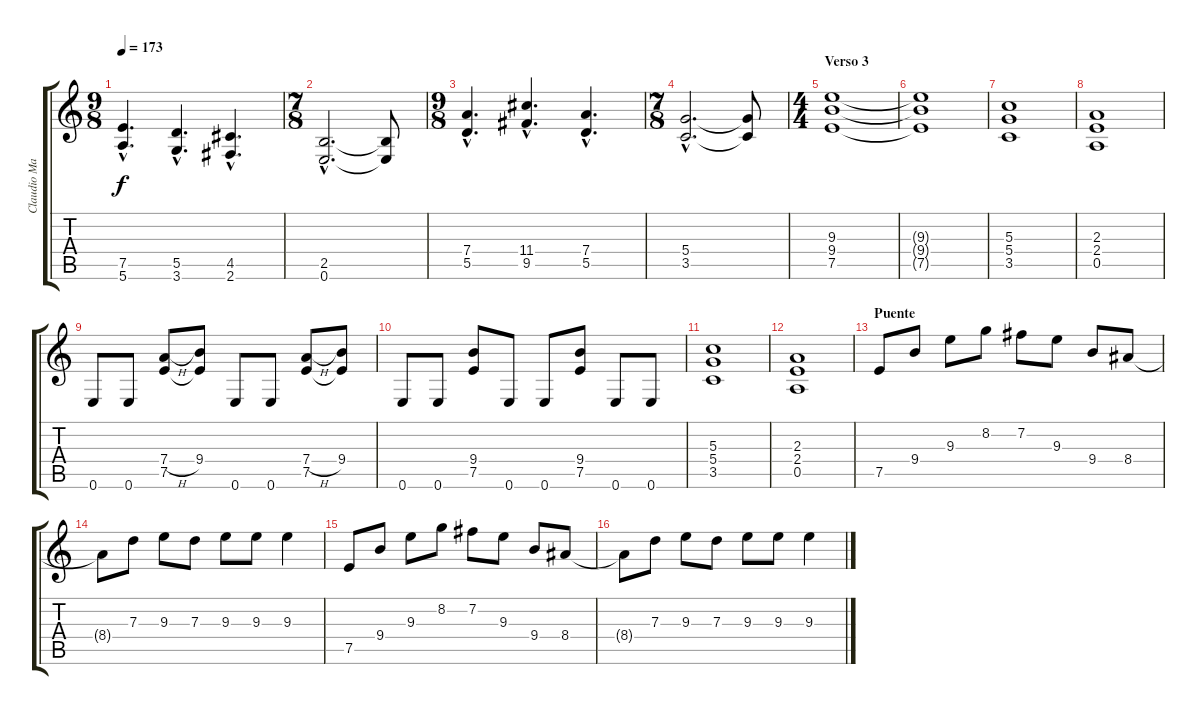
\track ("Claudio Marciello (Gtr 2)" "Claudio Ma") {instrument overdrivenguitar}
\staff {score tabs}
\tuning (E4 B3 G3 D3 A2 E2) {hide}
\ts (9 8)
\tempo 173
\clef g2
\ks c
(7.5{hac} 5.6{hac}).4{d dy f} (5.5{hac} 3.6{hac}).4{d} (4.5{hac} 2.6{hac}).4{d} |
\ts (7 8)
(2.5{hac} 0.6{hac}).2{d} (2.5{t} 0.6{t}).8 |
\ts (9 8)
(7.4{hac} 5.5{hac}).4{d} (11.4{hac} 9.5{hac}).4{d} (7.4{hac} 5.5{hac}).4{d} |
\ts (7 8)
(5.4{hac} 3.5{hac}).2{d} (5.4{t} 3.5{t}).8 |
\ts (4 4)
\section ("" "Verso 3")
(9.3 9.4 7.5).1 |
(9.3{t} 9.4{t} 7.5{t}).1 |
(5.3 5.4 3.5).1 |
(2.3 2.4 0.5).1 |
0.6.8 0.6.8 (7.4{h} 7.5).8 (9.4 7.5{t}).8 0.6.8 0.6.8 (7.4{h} 7.5).8 (9.4 7.5{t}).8 |
0.6.8 0.6.8 (9.4 7.5).8 0.6.8 0.6.8 (9.4 7.5).8 0.6.8 0.6.8 |
(5.3 5.4 3.5).1 |
(2.3 2.4 0.5).1 |
\section ("" "Puente")
7.5.8 9.4.8 9.3.8 8.2.8 7.2.8 9.3.8 9.4.8 8.4.8 |
8.4{t}.8 7.3.8 9.3.8 7.3.8 9.3.8 9.3.8 9.3.4 |
7.5.8 9.4.8 9.3.8 8.2.8 7.2.8 9.3.8 9.4.8 8.4.8 |
8.4{t}.8 7.3.8 9.3.8 7.3.8 9.3.8 9.3.8 9.3.4
